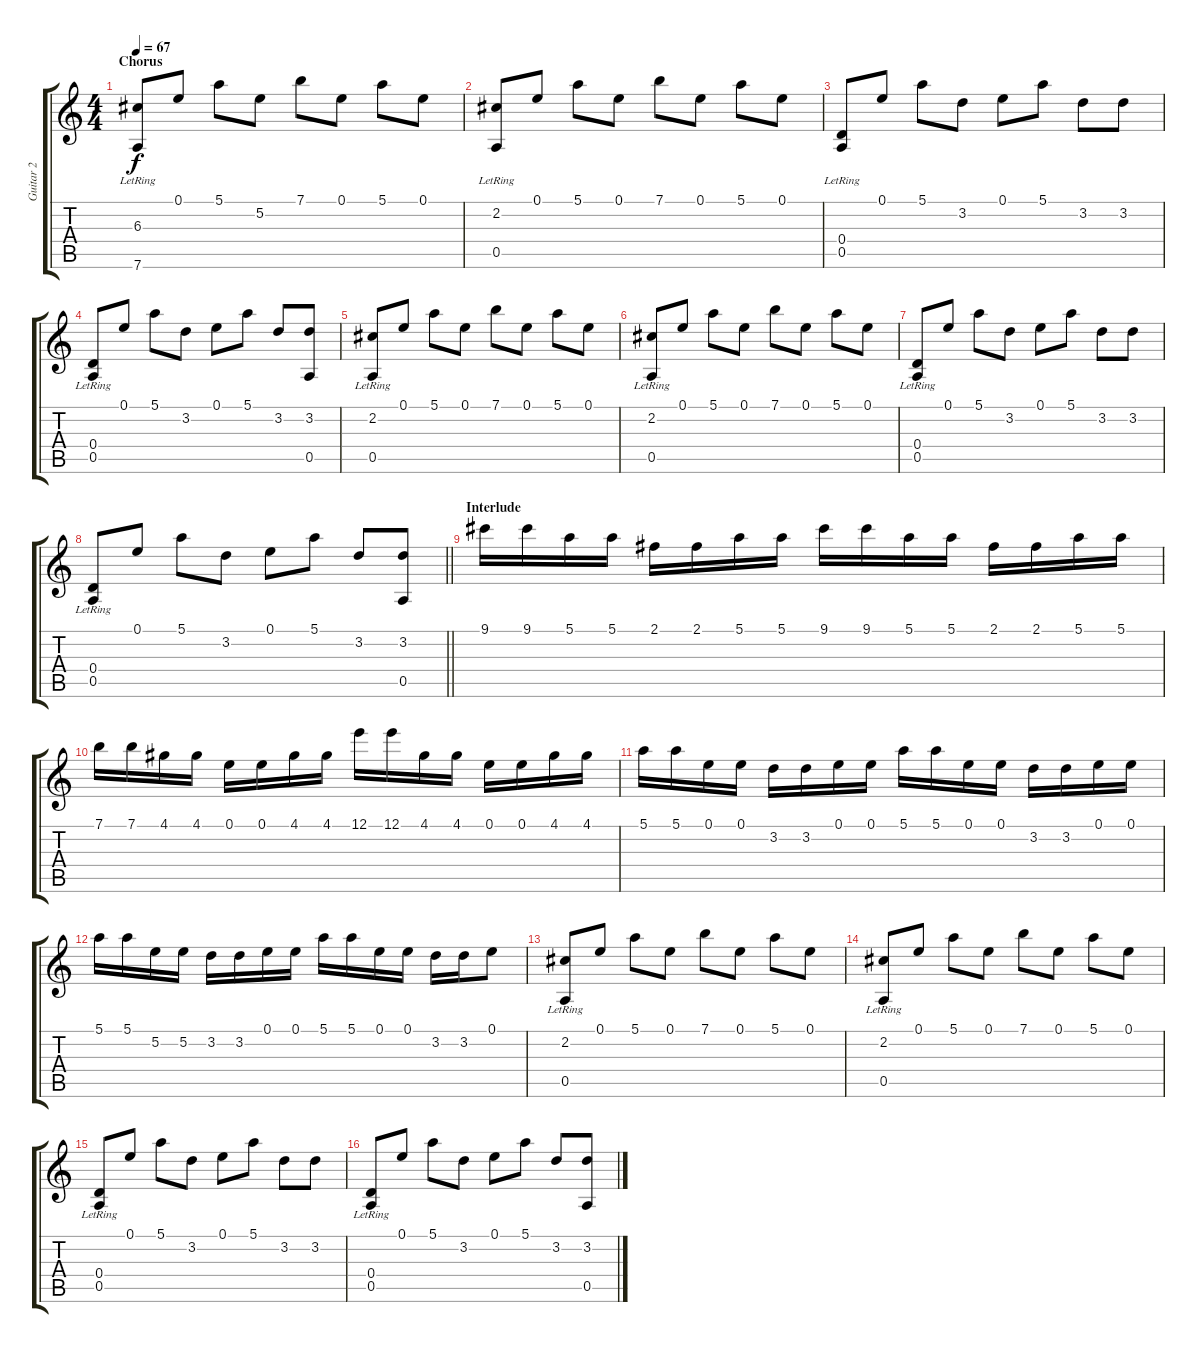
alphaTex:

\track ("Guitar 2" "Guitar 2") {instrument distortionguitar}
\staff {score tabs}
\tuning (E4 B3 G3 D3 A2 D2) {hide}
\ts (4 4)
\section ("" "Chorus")
\tempo 67
\clef g2
\ks c
(6.3 7.6{lr}).8{dy f volume 7} 0.1.8 5.1.8 5.2.8 7.1.8 0.1.8 5.1.8 0.1.8 |
(2.2 0.5{lr}).8 0.1.8 5.1.8 0.1.8 7.1.8 0.1.8 5.1.8 0.1.8 |
(0.4 0.5{lr}).8 0.1.8 5.1.8 3.2.8 0.1.8 5.1.8 3.2.8 3.2.8 |
(0.4 0.5{lr}).8 0.1.8 5.1.8 3.2.8 0.1.8 5.1.8 3.2.8 (3.2 0.5).8 |
(2.2 0.5{lr}).8 0.1.8 5.1.8 0.1.8 7.1.8 0.1.8 5.1.8 0.1.8 |
(2.2 0.5{lr}).8 0.1.8 5.1.8 0.1.8 7.1.8 0.1.8 5.1.8 0.1.8 |
(0.4 0.5{lr}).8 0.1.8 5.1.8 3.2.8 0.1.8 5.1.8 3.2.8 3.2.8 |
\barLineRight lightlight
(0.4 0.5{lr}).8 0.1.8 5.1.8 3.2.8 0.1.8 5.1.8 3.2.8 (3.2 0.5).8 |
\section ("" "Interlude")
9.1.16{volume 7} 9.1.16 5.1.16 5.1.16 2.1.16 2.1.16 5.1.16 5.1.16 9.1.16 9.1.16 5.1.16 5.1.16 2.1.16 2.1.16 5.1.16 5.1.16 |
7.1.16 7.1.16 4.1.16 4.1.16 0.1.16 0.1.16 4.1.16 4.1.16 12.1.16 12.1.16 4.1.16 4.1.16 0.1.16 0.1.16 4.1.16 4.1.16 |
5.1.16 5.1.16 0.1.16 0.1.16 3.2.16 3.2.16 0.1.16 0.1.16 5.1.16 5.1.16 0.1.16 0.1.16 3.2.16 3.2.16 0.1.16 0.1.16 |
5.1.16 5.1.16 5.2.16 5.2.16 3.2.16 3.2.16 0.1.16 0.1.16 5.1.16 5.1.16 0.1.16 0.1.16 3.2.16 3.2.16 0.1.8 |
(2.2 0.5{lr}).8 0.1.8 5.1.8 0.1.8 7.1.8 0.1.8 5.1.8 0.1.8 |
(2.2 0.5{lr}).8 0.1.8 5.1.8 0.1.8 7.1.8 0.1.8 5.1.8 0.1.8 |
(0.4 0.5{lr}).8 0.1.8 5.1.8 3.2.8 0.1.8 5.1.8 3.2.8 3.2.8 |
(0.4 0.5{lr}).8 0.1.8 5.1.8 3.2.8 0.1.8 5.1.8 3.2.8 (3.2 0.5).8
